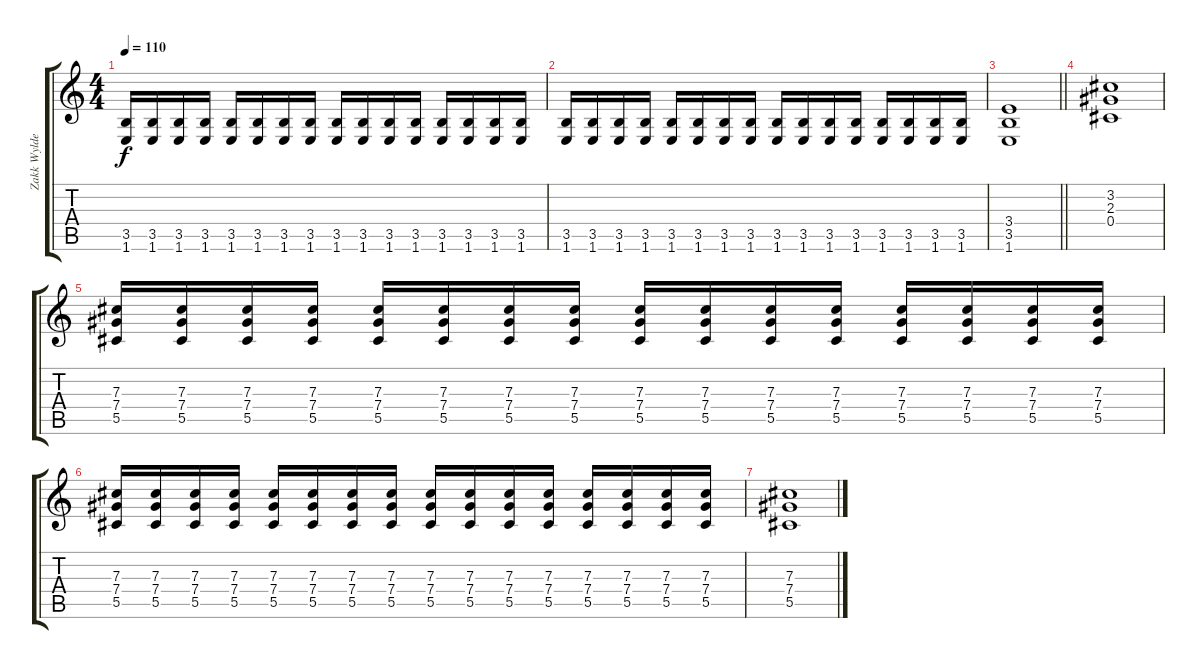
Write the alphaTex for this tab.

\track ("Zakk Wylde" "Zakk Wylde") {instrument overdrivenguitar}
\staff {score tabs}
\tuning (Eb4 Bb3 Gb3 Db3 Ab2 Eb2) {hide}
\ts (4 4)
\tempo 110
\clef g2
\ks c
(3.5 1.6).16{dy f} (3.5 1.6).16 (3.5 1.6).16 (3.5 1.6).16 (3.5 1.6).16 (3.5 1.6).16 (3.5 1.6).16 (3.5 1.6).16 (3.5 1.6).16 (3.5 1.6).16 (3.5 1.6).16 (3.5 1.6).16 (3.5 1.6).16 (3.5 1.6).16 (3.5 1.6).16 (3.5 1.6).16 |
(3.5 1.6).16 (3.5 1.6).16 (3.5 1.6).16 (3.5 1.6).16 (3.5 1.6).16 (3.5 1.6).16 (3.5 1.6).16 (3.5 1.6).16 (3.5 1.6).16 (3.5 1.6).16 (3.5 1.6).16 (3.5 1.6).16 (3.5 1.6).16 (3.5 1.6).16 (3.5 1.6).16 (3.5 1.6).16 |
\barLineRight lightlight
(3.4 3.5 1.6).1 |
\section ("" "")
(3.2 2.3 0.4).1 |
(7.3 7.4 5.5).16 (7.3 7.4 5.5).16 (7.3 7.4 5.5).16 (7.3 7.4 5.5).16 (7.3 7.4 5.5).16 (7.3 7.4 5.5).16 (7.3 7.4 5.5).16 (7.3 7.4 5.5).16 (7.3 7.4 5.5).16 (7.3 7.4 5.5).16 (7.3 7.4 5.5).16 (7.3 7.4 5.5).16 (7.3 7.4 5.5).16 (7.3 7.4 5.5).16 (7.3 7.4 5.5).16 (7.3 7.4 5.5).16 |
(7.3 7.4 5.5).16 (7.3 7.4 5.5).16 (7.3 7.4 5.5).16 (7.3 7.4 5.5).16 (7.3 7.4 5.5).16 (7.3 7.4 5.5).16 (7.3 7.4 5.5).16 (7.3 7.4 5.5).16 (7.3 7.4 5.5).16 (7.3 7.4 5.5).16 (7.3 7.4 5.5).16 (7.3 7.4 5.5).16 (7.3 7.4 5.5).16 (7.3 7.4 5.5).16 (7.3 7.4 5.5).16 (7.3 7.4 5.5).16 |
(7.3 7.4 5.5).1
